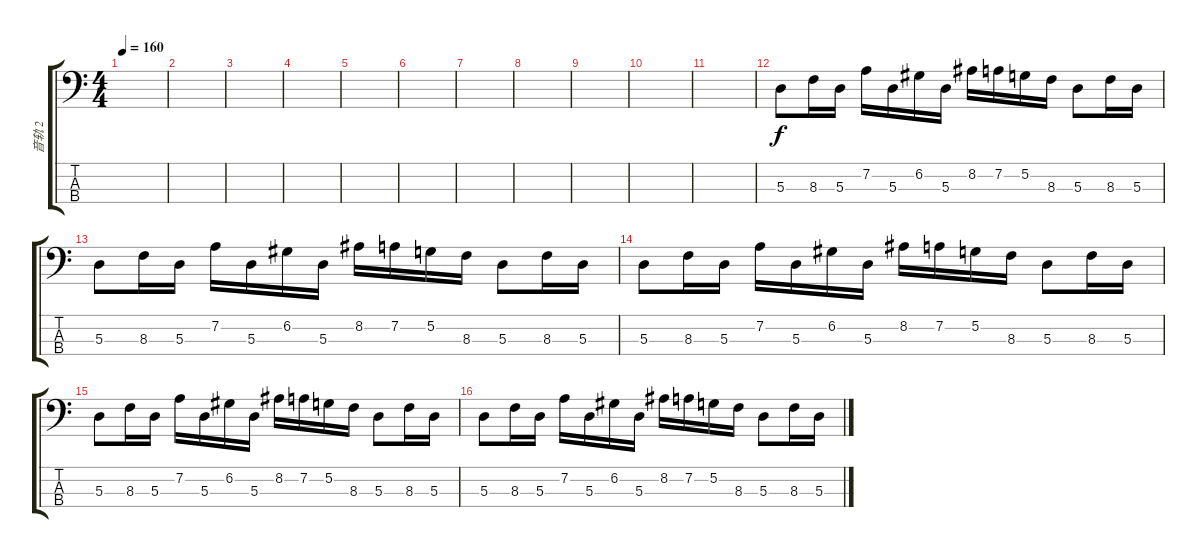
\track ("音轨 2" "音轨 2") {instrument slapbass1}
\staff {score tabs}
\tuning (G2 D2 A1 E1) {hide}
\ts (4 4)
\tempo 160
\clef f4
\ks c
|
|
|
|
|
|
|
|
|
|
|
5.3.8 8.3.16 5.3.16 7.2.16 5.3.16 6.2.16 5.3.16 8.2.16 7.2.16 5.2.16 8.3.16 5.3.8 8.3.16 5.3.16 |
5.3.8 8.3.16 5.3.16 7.2.16 5.3.16 6.2.16 5.3.16 8.2.16 7.2.16 5.2.16 8.3.16 5.3.8 8.3.16 5.3.16 |
5.3.8 8.3.16 5.3.16 7.2.16 5.3.16 6.2.16 5.3.16 8.2.16 7.2.16 5.2.16 8.3.16 5.3.8 8.3.16 5.3.16 |
5.3.8 8.3.16 5.3.16 7.2.16 5.3.16 6.2.16 5.3.16 8.2.16 7.2.16 5.2.16 8.3.16 5.3.8 8.3.16 5.3.16 |
5.3.8 8.3.16 5.3.16 7.2.16 5.3.16 6.2.16 5.3.16 8.2.16 7.2.16 5.2.16 8.3.16 5.3.8 8.3.16 5.3.16
